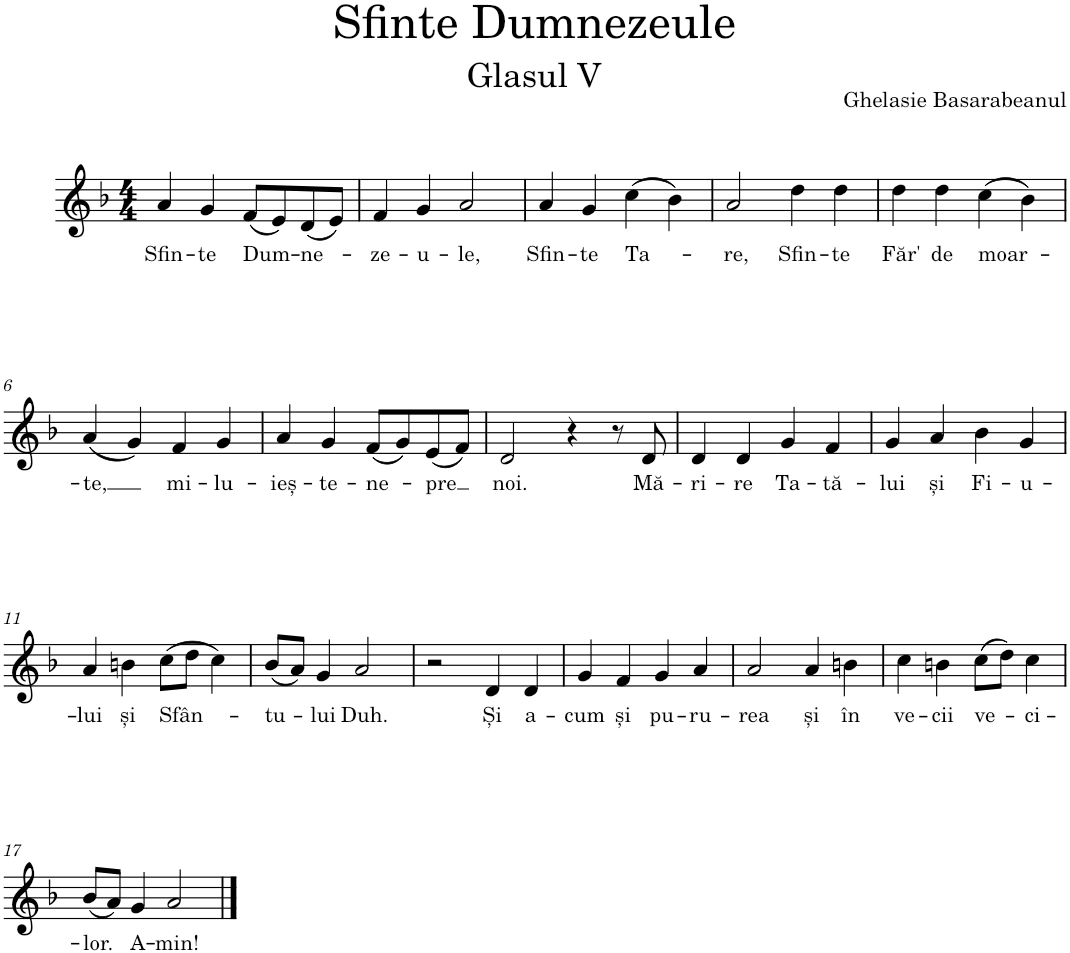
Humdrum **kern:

**kern	**text
*part1	*part1
*staff1	*staff1
*I"Voice	*
*I'Vo.	*
*clefG2	*
*k[b-]	*
*M4/4	*
=1	=1
!	!LO:LY:b
4a/	Sfin-
!	!LO:LY:b
4g/	-te
!	!LO:LY:b
(8f/L	Dum-
8e/)	.
!	!LO:LY:b
(8d/	-ne-
8e/J)	.
=2	=2
!	!LO:LY:b
4f/	-ze-
!	!LO:LY:b
4g/	-u-
!	!LO:LY:b
2a/	-le,
=3	=3
!	!LO:LY:b
4a/	Sfin-
!	!LO:LY:b
4g/	-te
!	!LO:LY:b
(4cc\	Ta-
4b-\)	.
=4	=4
!	!LO:LY:b
2a/	-re,
!	!LO:LY:b
4dd\	Sfin-
!	!LO:LY:b
4dd\	-te
=5	=5
!	!LO:LY:b
4dd\	Făr'
!	!LO:LY:b
4dd\	de
!	!LO:LY:b
(4cc\	moar-
4b-\)	.
!!LO:LB:g=z
=6	=6
!	!LO:LY:b
(4a/	-te,
4g/)	.
!	!LO:LY:b
4f/	mi-
!	!LO:LY:b
4g/	-lu-
=7	=7
!	!LO:LY:b
4a/	-ieș-
!	!LO:LY:b
4g/	-te-
!	!LO:LY:b
(8f/L	-ne-
8g/)	.
!	!LO:LY:b
(8e/	-pre
8f/J)	.
=8	=8
!	!LO:LY:b
2d/	noi.
4r	.
8r	.
!	!LO:LY:b
8d/	Mă-
=9	=9
!	!LO:LY:b
4d/	-ri-
!	!LO:LY:b
4d/	-re
!	!LO:LY:b
4g/	Ta-
!	!LO:LY:b
4f/	-tă-
=10	=10
!	!LO:LY:b
4g/	-lui
!	!LO:LY:b
4a/	și
!	!LO:LY:b
4b-\	Fi-
!	!LO:LY:b
4g/	-u-
!!LO:LB:g=z
=11	=11
!	!LO:LY:b
4a/	-lui
!	!LO:LY:b
4bn\	și
!	!LO:LY:b
(8cc\L	Sfân-
8dd\J	.
4cc\)	.
=12	=12
!	!LO:LY:b
(8b-/L	-tu-
8a/J)	.
!	!LO:LY:b
4g/	-lui
!	!LO:LY:b
2a/	Duh.
=13	=13
2r	.
!	!LO:LY:b
4d/	Și
!	!LO:LY:b
4d/	a-
=14	=14
!	!LO:LY:b
4g/	-cum
!	!LO:LY:b
4f/	și
!	!LO:LY:b
4g/	pu-
!	!LO:LY:b
4a/	-ru-
=15	=15
!	!LO:LY:b
2a/	-rea
!	!LO:LY:b
4a/	și
!	!LO:LY:b
4bn\	în
=16	=16
!	!LO:LY:b
4cc\	ve-
!	!LO:LY:b
4bn\	-cii
!	!LO:LY:b
(8cc\L	ve-
8dd\J)	.
!	!LO:LY:b
4cc\	-ci-
!!LO:LB:g=z
=17	=17
!	!LO:LY:b
(8b-/L	-lor.
8a/J)	.
!	!LO:LY:b
4g/	A-
!	!LO:LY:b
2a/	-min!
==	==
*-	*-
